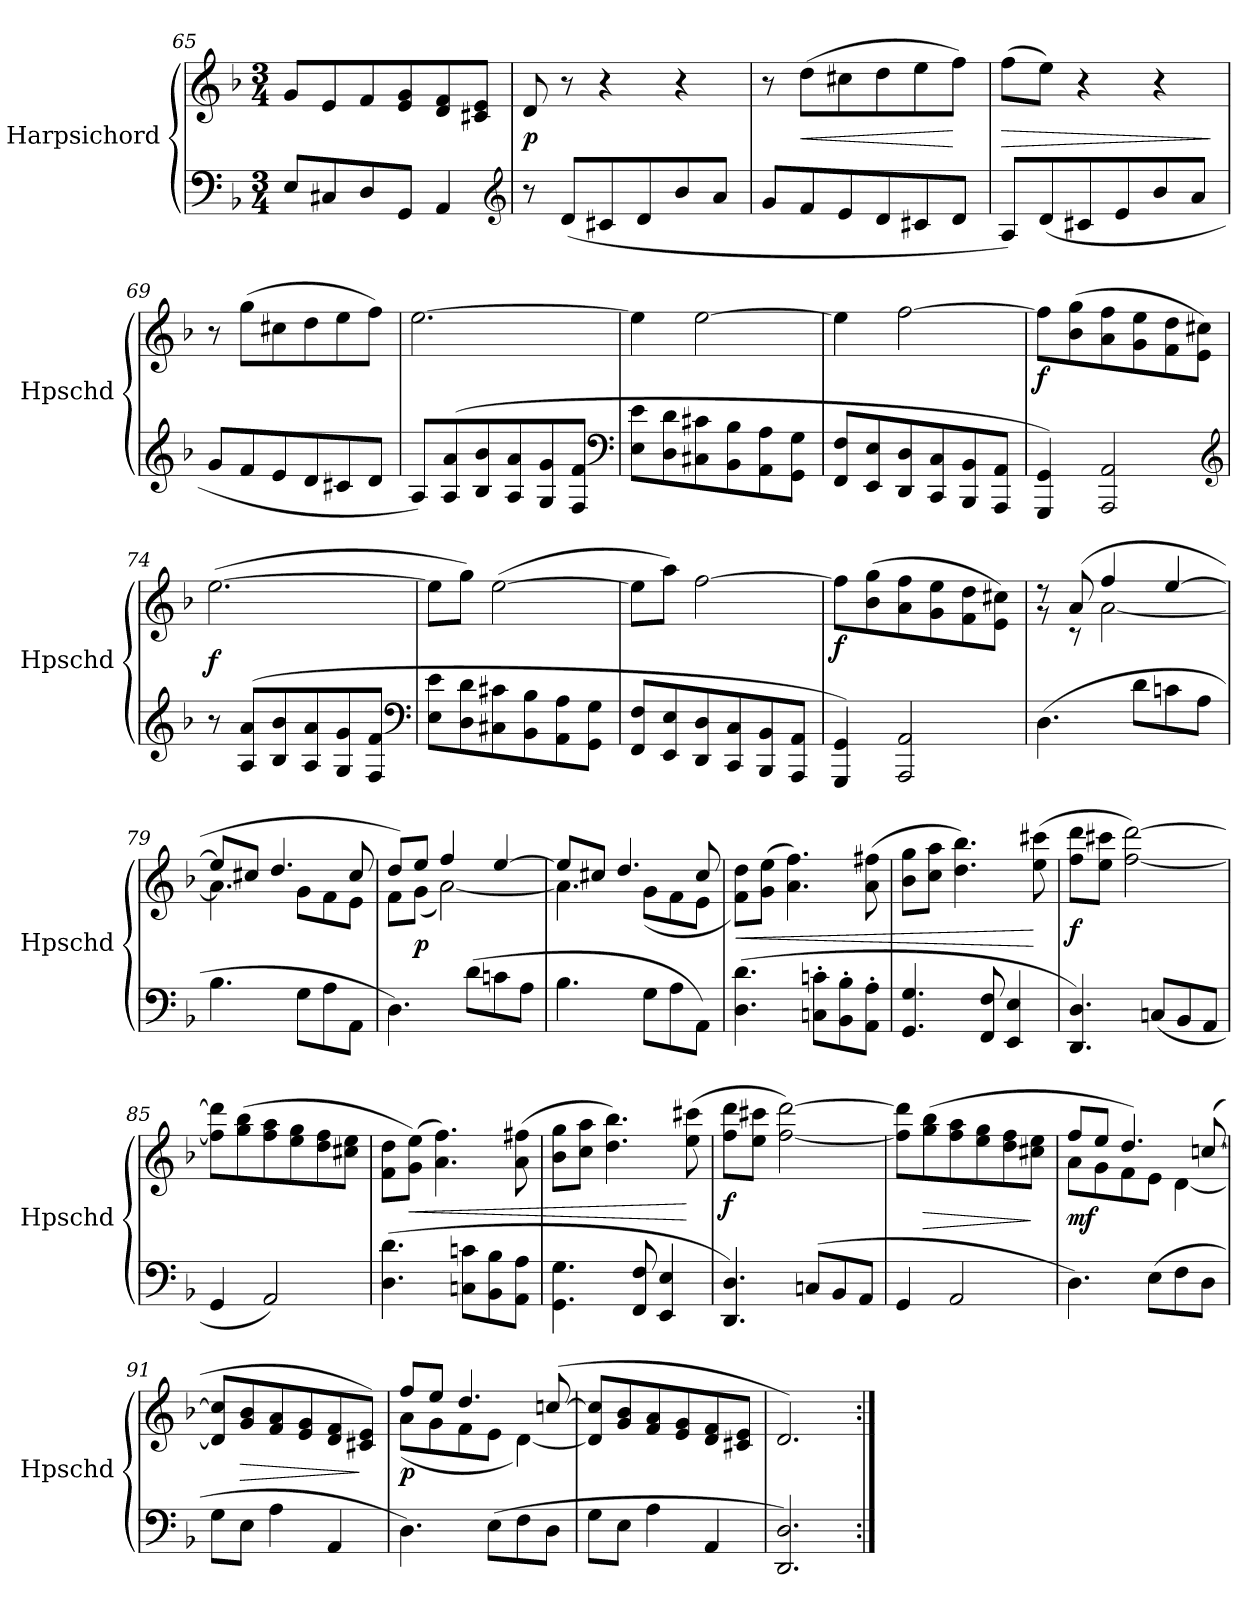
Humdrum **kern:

**kern	**kern	**dynam
*part1	*part1	*part1
*staff2	*staff1	*staff1/2
*I"Harpsichord	*	*
*I'Hpschd	*	*
*clefF4	*clefG2	*
*k[b-]	*k[b-]	*
*d:	*d:	*
*M3/4	*M3/4	*
=65	=65	=65
8E/L	8g/L	.
8C#X/	8e/	.
8D/	8f/	.
8GG/J	8e/ 8g/	.
4AA/	8d/ 8f/	.
.	8c#X/ 8e/J	.
*clefG2	*	*
=66	=66	=66
8r	8d/	p
(8d/L	8r	.
8c#X/	4r	.
8d/	.	.
8b-/	4r	.
8a/J	.	.
=67	=67	=67
8g/L	8r	.
8f/	(8dd\L	<
8e/	8cc#X\	.
8d/	8dd\	.
8c#X/	8ee\	.
8d/J	8ff\J)	[
=68	=68	=68
8A/L)	(8ff\L	>
(8d/	8ee\J)	.
8c#X/	4r	.
8e/	.	.
8b-/	4r	.
8a/J	.	.
.	.	]
=69	=69	=69
8g/L	8r	.
8f/	(8gg\L	.
8e/	8cc#X\	.
8d/	8dd\	.
8c#X/	8ee\	.
8d/J	8ff\J)	.
=70	=70	=70
8A/L)	[2.ee\	.
(8A/ 8a/	.	.
8B-/ 8b-/	.	.
8A/ 8a/	.	.
8G/ 8g/	.	.
8F/ 8f/J	.	.
*clefF4	*	*
=71	=71	=71
8E\ 8e\L	4ee\]	.
8D\ 8d\	.	.
8C#X\ 8c#X\	[2ee\	.
8BB-\ 8B-\	.	.
8AA\ 8A\	.	.
8GG\ 8G\J	.	.
=72	=72	=72
8FF/ 8F/L	4ee\]	.
8EE/ 8E/	.	.
8DD/ 8D/	[2ff\	.
8CC/ 8C/	.	.
8BBB-/ 8BB-/	.	.
8AAA/ 8AA/J	.	.
=73	=73	=73
4GGG/ 4GG/)	8ff\L]	f
.	(8b-\ 8gg\	.
2AAA/ 2AA/	8a\ 8ff\	.
.	8g\ 8ee\	.
.	8f\ 8dd\	.
.	8e\ 8cc#X\J)	.
*clefG2	*	*
=74	=74	=74
8r	([2.ee\	f
(8A/ 8a/L	.	.
8B-/ 8b-/	.	.
8A/ 8a/	.	.
8G/ 8g/	.	.
8F/ 8f/J	.	.
*clefF4	*	*
=75	=75	=75
8E\ 8e\L	8ee\L]	.
8D\ 8d\	8gg\J)	.
8C#X\ 8c#X\	([2ee\	.
8BB-\ 8B-\	.	.
8AA\ 8A\	.	.
8GG\ 8G\J	.	.
=76	=76	=76
8FF/ 8F/L	8ee\L]	.
8EE/ 8E/	8aa\J)	.
8DD/ 8D/	[2ff\	.
8CC/ 8C/	.	.
8BBB-/ 8BB-/	.	.
8AAA/ 8AA/J	.	.
=77	=77	=77
4GGG/ 4GG/)	8ff\L]	f
.	(8b-\ 8gg\	.
2AAA/ 2AA/	8a\ 8ff\	.
.	8g\ 8ee\	.
.	8f\ 8dd\	.
.	8e\ 8cc#X\J)	.
=78	=78	=78
*	*^	*
(4.D\	8r	8r	.
.	(8a/	8r	.
.	4ff/	[2a\	.
8d\L	.	.	.
8cn\	[4ee/	.	.
8A\J	.	.	.
=79	=79	=79	=79
4.B-\	8ee/L]	4.a\]	.
.	8cc#X/J	.	.
.	4.dd/	.	.
8G\L	.	8g\L	.
8A\	.	8f\	.
8AA\J	8cc#/	8e\J	.
=80	=80	=80	=80
4.D\)	8dd/L)	8f\L	.
.	8ee/J	(8g\J	p
.	4ff/	[2a\)	.
(8d\L	.	.	.
8cn\	[4ee/	.	.
8A\J	.	.	.
=81	=81	=81	=81
4.B-\	8ee/L]	4.a\]	.
.	8cc#X/J	.	.
.	4.dd/	.	.
8G\L	.	(8g\L	.
8A\	.	8f\	.
8AA\J)	8cc#/	8e\J	.
*	*v	*v	*
=82	=82	=82
(4.D\ 4.d\	8f\ 8dd\L)	<
.	(8g\ 8ee\J	.
.	4.a\ 4.ff\)	.
8Cn'\ 8cn'\L	.	.
8BB-'\ 8B-'\	.	.
8AA'\ 8A'\J	(8a\ 8ff#X\	.
=83	=83	=83
4.GG/ 4.G/	8b-\ 8gg\L	.
.	8cc\ 8aa\J	.
.	4.dd\ 4.bb-\)	.
8FF/ 8F/	.	.
4EE/ 4E/	.	.
.	(8ee\ 8ccc#X\	[
=84	=84	=84
4.DD/ 4.D/)	8ff\ 8ddd\L	f
.	8ee\ 8ccc#X\J	.
.	[2ff\ [2ddd\)	.
(8Cn/L	.	.
8BB-/	.	.
8AA/J	.	.
=85	=85	=85
4GG/	8ff]\ 8ddd]\L	.
.	(8gg\ 8bb-\	.
2AA/)	8ff\ 8aa\	.
.	8ee\ 8gg\	.
.	8dd\ 8ff\	.
.	8cc#X\ 8ee\J	.
=86	=86	=86
(4.D\ 4.d\	8f\ 8dd\L	.
.	(8g\ 8ee\J)	<
.	4.a\ 4.ff\)	.
8Cn\ 8cn\L	.	.
8BB-\ 8B-\	.	.
8AA\ 8A\J	(8a\ 8ff#X\	.
=87	=87	=87
4.GG\ 4.G\	8b-\ 8gg\L	.
.	8cc\ 8aa\J	.
.	4.dd\ 4.bb-\)	.
8FF/ 8F/	.	.
4EE/ 4E/	.	.
.	(8ee\ 8ccc#X\	[
=88	=88	=88
4.DD/ 4.D/)	8ff\ 8ddd\L	f
.	8ee\ 8ccc#X\J	.
.	[2ff\ [2ddd\)	.
(8Cn/L	.	.
8BB-/	.	.
8AA/J	.	.
=89	=89	=89
4GG/	8ff]\ 8ddd]\L	.
.	(8gg\ 8bb-\	>
2AA/	8ff\ 8aa\	.
.	8ee\ 8gg\	.
.	8dd\ 8ff\	.
.	8cc#X\ 8ee\J	]
=90	=90	=90
*	*^	*
4.D\)	8ff/L	8a\L	mf
.	8ee/J	8g\	.
.	4.dd/)	8f\	.
(8E\L	.	8e\J	.
8F\	.	[4d\	.
8D\J	([8ccn/	.	.
*	*v	*v	*
=91	=91	=91
8G\L	8d]/ 8cc]/L	.
8E\J	8g/ 8b-/	>
4A\	8f/ 8a/	.
.	8e/ 8g/	.
4AA/	8d/ 8f/	.
.	8c#X/ 8e/J)	]
=92	=92	=92
*	*^	*
4.D\)	8ff/L	(8a\L	p
.	8ee/J	8g\	.
.	4.dd/	8f\	.
(8E\L	.	8e\J	.
8F\	.	[4d\)	.
8D\J	([8ccn/	.	.
*	*v	*v	*
=93	=93	=93
8G\L	8d]/ 8cc]/L	.
8E\J	8g/ 8b-/	.
4A\	8f/ 8a/	.
.	8e/ 8g/	.
4AA/	8d/ 8f/	.
.	8c#X/ 8e/J	.
=94	=94	=94
2.DD/ 2.D/)	2.d/)	.
=:|!	=:|!	=:|!
*-	*-	*-
